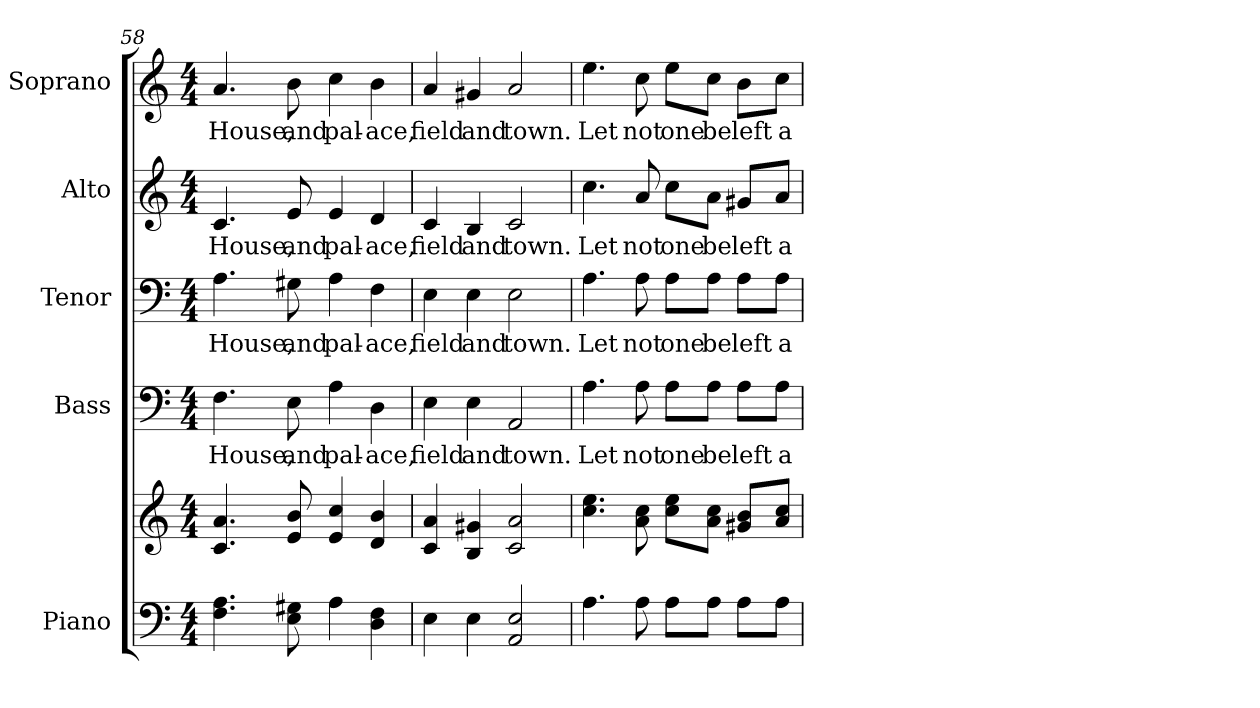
**kern	**kern	**kern	**text	**kern	**text	**kern	**text	**kern	**text
*part5	*part5	*part4	*part4	*part3	*part3	*part2	*part2	*part1	*part1
*staff6	*staff5	*staff4	*staff4	*staff3	*staff3	*staff2	*staff2	*staff1	*staff1
*I"Piano	*	*I"Bass	*	*I"Tenor	*	*I"Alto	*	*I"Soprano	*
*I'Pno.	*	*I'B.	*	*I'T.	*	*I'A.	*	*I'S.	*
*clefF4	*clefG2	*clefF4	*	*clefF4	*	*clefG2	*	*clefG2	*
*k[]	*k[]	*k[]	*	*k[]	*	*k[]	*	*k[]	*
*C:	*C:	*C:	*	*C:	*	*C:	*	*C:	*
*M4/4	*M4/4	*M4/4	*	*M4/4	*	*M4/4	*	*M4/4	*
=58	=58	=58	=58	=58	=58	=58	=58	=58	=58
!	!	!	!LO:LY:b:color=#000000	!	!	!	!	!	!
!	!	!	!	!	!LO:LY:b:color=#000000	!	!	!	!
!	!	!	!	!	!	!	!LO:LY:b:color=#000000	!	!
!	!	!	!	!	!	!	!	!	!LO:LY:b:color=#000000
4.Fi\ 4.Ai	4.ci/ 4.ai	4.Fi\	House,	4.Ai\	House,	4.ci/	House,	4.ai/	House,
!	!	!	!LO:LY:b:color=#000000	!	!	!	!	!	!
!	!	!	!	!	!LO:LY:b:color=#000000	!	!	!	!
!	!	!	!	!	!	!	!LO:LY:b:color=#000000	!	!
!	!	!	!	!	!	!	!	!	!LO:LY:b:color=#000000
8Ei\ 8G#Xi	8ei/ 8bi	8Ei\	and	8G#Xi\	and	8ei/	and	8bi\	and
!	!	!	!LO:LY:b:color=#000000	!	!	!	!	!	!
!	!	!	!	!	!LO:LY:b:color=#000000	!	!	!	!
!	!	!	!	!	!	!	!LO:LY:b:color=#000000	!	!
!	!	!	!	!	!	!	!	!	!LO:LY:b:color=#000000
4Ai\	4ei/ 4cci	4Ai\	pal-	4Ai\	pal-	4ei/	pal-	4cci\	pal-
!	!	!	!LO:LY:b:color=#000000	!	!	!	!	!	!
!	!	!	!	!	!LO:LY:b:color=#000000	!	!	!	!
!	!	!	!	!	!	!	!LO:LY:b:color=#000000	!	!
!	!	!	!	!	!	!	!	!	!LO:LY:b:color=#000000
4Di\ 4Fi	4di/ 4bi	4Di\	-ace,	4Fi\	-ace,	4di/	-ace,	4bi\	-ace,
!!LO:LB:g=z
=59	=59	=59	=59	=59	=59	=59	=59	=59	=59
!	!	!	!LO:LY:b:color=#000000	!	!	!	!	!	!
!	!	!	!	!	!LO:LY:b:color=#000000	!	!	!	!
!	!	!	!	!	!	!	!LO:LY:b:color=#000000	!	!
!	!	!	!	!	!	!	!	!	!LO:LY:b:color=#000000
4Ei\	4ci/ 4ai	4Ei\	field	4Ei\	field	4ci/	field	4ai/	field
!	!	!	!LO:LY:b:color=#000000	!	!	!	!	!	!
!	!	!	!	!	!LO:LY:b:color=#000000	!	!	!	!
!	!	!	!	!	!	!	!LO:LY:b:color=#000000	!	!
!	!	!	!	!	!	!	!	!	!LO:LY:b:color=#000000
4Ei\	4Bi/ 4g#Xi	4Ei\	and	4Ei\	and	4Bi/	and	4g#Xi/	and
!	!	!	!LO:LY:b:color=#000000	!	!	!	!	!	!
!	!	!	!	!	!LO:LY:b:color=#000000	!	!	!	!
!	!	!	!	!	!	!	!LO:LY:b:color=#000000	!	!
!	!	!	!	!	!	!	!	!	!LO:LY:b:color=#000000
2AAi/ 2Ei	2ci/ 2ai	2AAi/	town.	2Ei\	town.	2ci/	town.	2ai/	town.
=60	=60	=60	=60	=60	=60	=60	=60	=60	=60
!	!	!	!LO:LY:b:color=#000000	!	!	!	!	!	!
!	!	!	!	!	!LO:LY:b:color=#000000	!	!	!	!
!	!	!	!	!	!	!	!LO:LY:b:color=#000000	!	!
!	!	!	!	!	!	!	!	!	!LO:LY:b:color=#000000
4.Ai\	4.cci\ 4.eei	4.Ai\	Let	4.Ai\	Let	4.cci\	Let	4.eei\	Let
!	!	!	!LO:LY:b:color=#000000	!	!	!	!	!	!
!	!	!	!	!	!LO:LY:b:color=#000000	!	!	!	!
!	!	!	!	!	!	!	!LO:LY:b:color=#000000	!	!
!	!	!	!	!	!	!	!	!	!LO:LY:b:color=#000000
8Ai\	8ai\ 8cci	8Ai\	not	8Ai\	not	8ai/	not	8cci\	not
!	!	!	!LO:LY:b:color=#000000	!	!	!	!	!	!
!	!	!	!	!	!LO:LY:b:color=#000000	!	!	!	!
!	!	!	!	!	!	!	!LO:LY:b:color=#000000	!	!
!	!	!	!	!	!	!	!	!	!LO:LY:b:color=#000000
8Ai\L	8cci\ 8eei\L	8Ai\L	one	8Ai\L	one	8cci\L	one	8eei\L	one
!	!	!	!LO:LY:b:color=#000000	!	!	!	!	!	!
!	!	!	!	!	!LO:LY:b:color=#000000	!	!	!	!
!	!	!	!	!	!	!	!LO:LY:b:color=#000000	!	!
!	!	!	!	!	!	!	!	!	!LO:LY:b:color=#000000
8Ai\J	8ai\ 8cci\J	8Ai\J	be	8Ai\J	be	8ai\J	be	8cci\J	be
!	!	!	!LO:LY:b:color=#000000	!	!	!	!	!	!
!	!	!	!	!	!LO:LY:b:color=#000000	!	!	!	!
!	!	!	!	!	!	!	!LO:LY:b:color=#000000	!	!
!	!	!	!	!	!	!	!	!	!LO:LY:b:color=#000000
8Ai\L	8g#Xi/ 8bi/L	8Ai\L	left	8Ai\L	left	8g#Xi/L	left	8bi\L	left
!	!	!	!LO:LY:b:color=#000000	!	!	!	!	!	!
!	!	!	!	!	!LO:LY:b:color=#000000	!	!	!	!
!	!	!	!	!	!	!	!LO:LY:b:color=#000000	!	!
!	!	!	!	!	!	!	!	!	!LO:LY:b:color=#000000
8Ai\J	8ai/ 8cci/J	8Ai\J	a-	8Ai\J	a-	8ai/J	a-	8cci\J	a-
=	=	=	=	=	=	=	=	=	=
*-	*-	*-	*-	*-	*-	*-	*-	*-	*-
